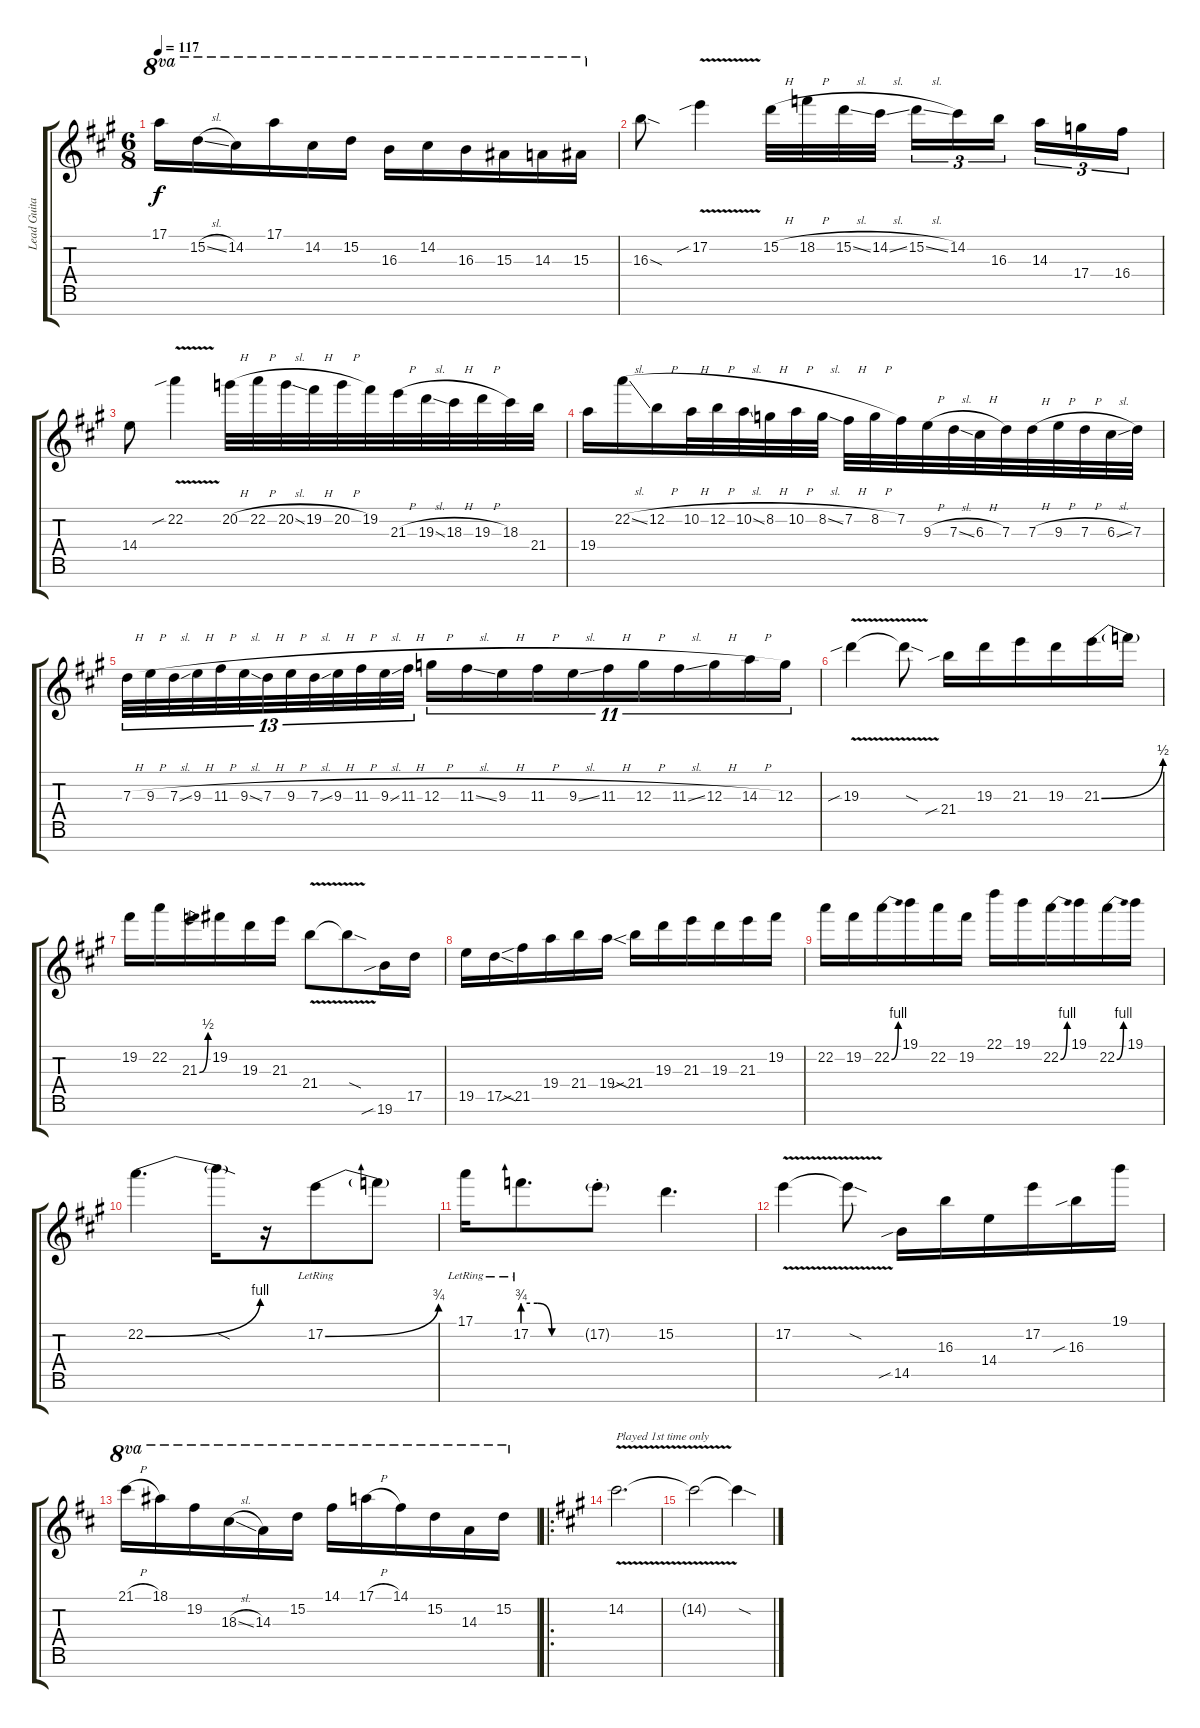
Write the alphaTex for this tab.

\track ("Lead Guitar 1" "Lead Guita") {instrument overdrivenguitar}
\staff {score tabs}
\tuning (E4 B3 G3 D3 A2 E2 B1) {hide}
\ts (6 8)
\tempo 117
\clef g2
\ks a
17.1.16{ot 8va dy f} 15.2{sl}.16{ot 8va} 14.2.16{ot 8va} 17.1.16{ot 8va} 14.2.16{ot 8va} 15.2.16{ot 8va} 16.3.16{ot 8va} 14.2.16{ot 8va} 16.3.16{ot 8va} 15.3.16{ot 8va} 14.3.16{ot 8va} 15.3.16{ot 8va} |
16.3{sod}.8 17.2{v sib}.4 15.2{h}.32 18.2{h}.32 15.2{sl}.32 14.2{sl}.32{beam splitsecondary} 15.2{sl}.16{tu (3 2)} 14.2.16{tu (3 2)} 16.3.16{tu (3 2) beam splitsecondary} 14.3.16{tu (3 2)} 17.4.16{tu (3 2)} 16.4.16{tu (3 2)} |
14.4.8 22.2{v sib}.4 20.2{h}.32 22.2{h}.32 20.2{sl}.32 19.2{h}.32 20.2{h}.32 19.2.32 21.3{h}.32 19.3{sl}.32 18.3{h}.32 19.3{h}.32 18.3.32 21.4.32 |
19.4.16 22.2{sl}.16 12.2{h}.16 10.2{h}.32 12.2{h}.32 10.2{sl}.32 8.2{h}.32 10.2{h}.32 8.2{sl}.32 7.2{h}.32 8.2{h}.32 7.2.32 9.3{h}.32 7.3{sl}.32 6.3{h}.32 7.3.32 7.3{h}.32 9.3{h}.32 7.3{h}.32 6.3{sl}.32 7.3.32 |
7.3{h}.32{tu (13 8)} 9.3{h}.32{tu (13 8)} 7.3{sl}.32{tu (13 8)} 9.3{h}.32{tu (13 8)} 11.3{h}.32{tu (13 8)} 9.3{sl}.32{tu (13 8)} 7.3{h}.32{tu (13 8)} 9.3{h}.32{tu (13 8)} 7.3{sl}.32{tu (13 8)} 9.3{h}.32{tu (13 8)} 11.3{h}.32{tu (13 8)} 9.3{sl}.32{tu (13 8)} 11.3{h}.32{tu (13 8) beam splitsecondary} 12.3{h}.16{tu (11 8)} 11.3{sl}.16{tu (11 8)} 9.3{h}.16{tu (11 8) beam merge} 11.3{h}.16{tu (11 8)} 9.3{sl}.16{tu (11 8)} 11.3{h}.16{tu (11 8)} 12.3{h}.16{tu (11 8)} 11.3{sl}.16{tu (11 8)} 12.3{h}.16{tu (11 8)} 14.3{h}.16{tu (11 8)} 12.3.16{tu (11 8)} |
19.3{v sib}.4 19.3{sod t}.8 21.4{sib}.16 19.3.16 21.3.16 19.3.16 21.3{be (bend 0 0 60 2)}.16 21.3{t}.16 |
19.2.16 22.2.16 21.3{be (bend 0 0 60 2)}.16 19.2.16 19.3.16 21.3.16 21.4{v}.8 21.4{sod t}.8 19.6{sib}.16 17.5.16 |
19.5.16 17.5{sod}.16 21.5{sib}.16 19.4.16 21.4.16 19.4{sod}.16 21.4{sib}.16 19.3.16 21.3.16 19.3.16 21.3.16 19.2.16 |
22.2.16 19.2.16 22.2{be (bend 0 0 60 4)}.16 19.1.16 22.2.16 19.2.16 22.1.16 19.1.16 22.2{be (bend 0 0 60 4)}.16 19.1.16 22.2{be (bend 0 0 60 4)}.16 19.1.16 |
22.2{be (bend 0 0 60 4)}.4{d} 22.2{sod t}.16 r.16 17.2{be (bend 0 0 60 3) lr}.8 17.2{t}.8 |
17.1{lr}.16 17.2{be (custom 0 3 15 3 30 0 60 0) lr}.8{d} 17.2{g st}.8 15.2.4{d} |
17.2{v}.4 17.2{sod t}.8 14.5{sib}.16 16.3.16 14.4.16 17.2.16 16.3{sib}.16 19.1.16 |
\ks d
21.1{h}.16{ot 8va} 18.1.16{ot 8va} 19.2.16{ot 8va} 18.3{sl}.16{ot 8va} 14.3.16{ot 8va} 15.2.16{ot 8va} 14.1.16{ot 8va} 17.1{h}.16{ot 8va} 14.1.16{ot 8va} 15.2.16{ot 8va} 14.3.16{ot 8va} 15.2.16{ot 8va} |
\ro
\ks a
14.2{v}.2{d txt "Played 1st time only"} |
14.2{t}.2 14.2{sod t}.4
